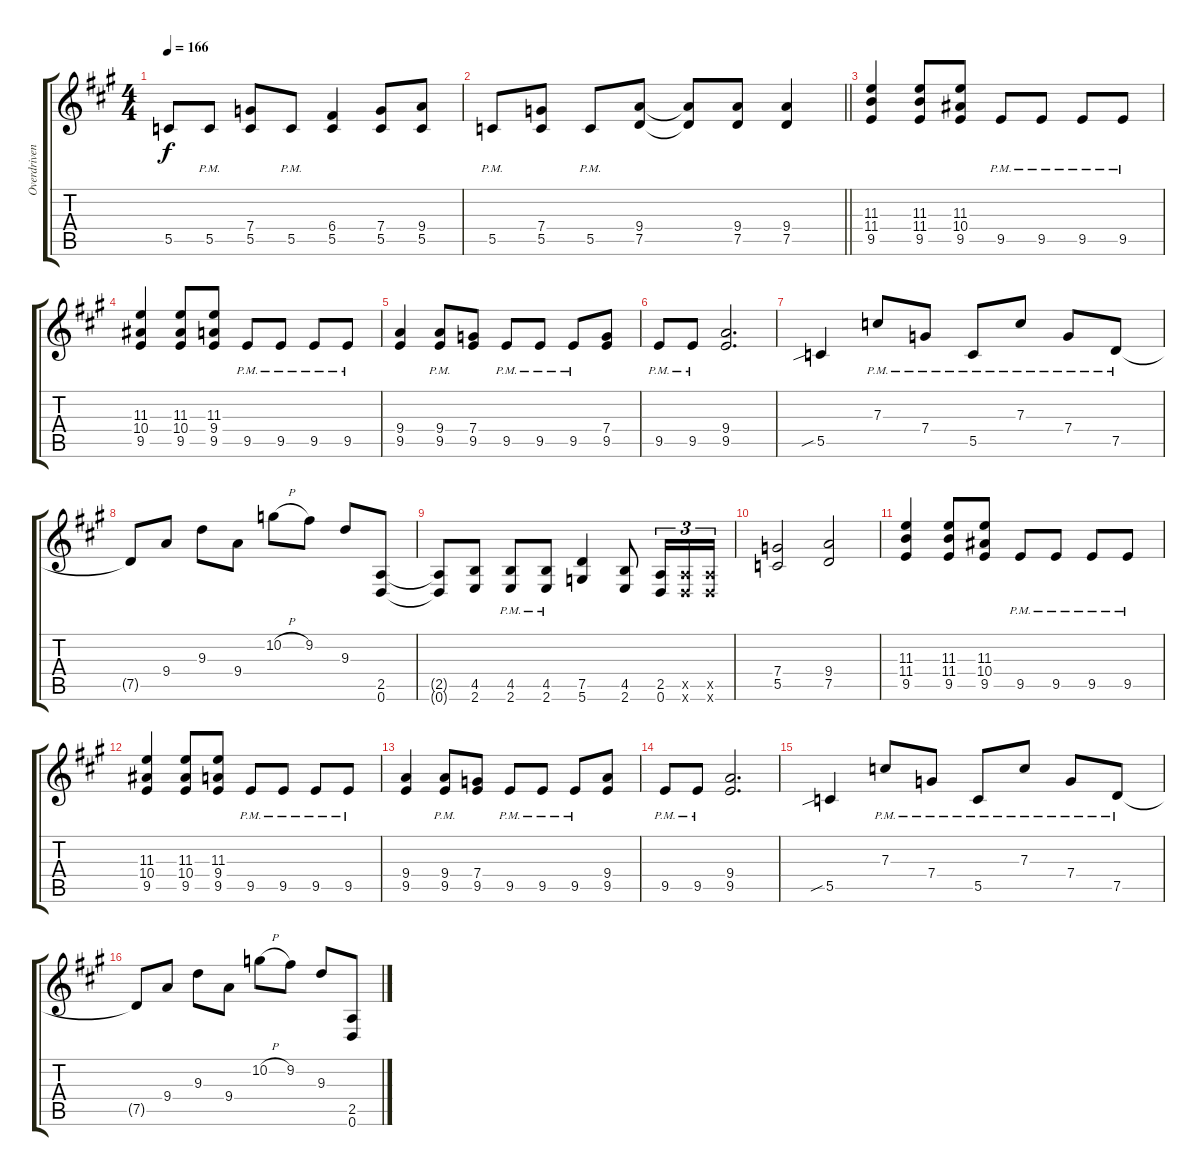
\track ("Overdriven" "Overdriven") {instrument overdrivenguitar}
\staff {score tabs}
\tuning (D4 A3 F3 C3 G2 D2) {hide}
\ts (4 4)
\tempo 166
\clef g2
\ks a
5.5{t}.8{dy f} 5.5{pm}.8 (7.4 5.5).8 5.5{pm}.8 (6.4 5.5).4 (7.4 5.5).8 (9.4 5.5).8 |
\barLineRight lightlight
5.5{pm}.8 (7.4 5.5).8 5.5{pm}.8 (9.4 7.5).8 (9.4{t} 7.5{t}).8 (9.4 7.5).8 (9.4 7.5).4 |
\section ("" " ")
(11.3 11.4 9.5).4 (11.3 11.4 9.5).8 (11.3 10.4 9.5).8 9.5{pm}.8 9.5{pm}.8 9.5{pm}.8 9.5{pm}.8 |
(11.3 10.4 9.5).4 (11.3 10.4 9.5).8 (11.3 9.4 9.5).8 9.5{pm}.8 9.5{pm}.8 9.5{pm}.8 9.5{pm}.8 |
(9.4 9.5).4 (9.4{pm} 9.5{pm}).8 (7.4 9.5).8 9.5{pm}.8 9.5{pm}.8 9.5{pm}.8 (7.4 9.5).8 |
9.5{pm}.8 9.5{pm}.8 (9.4 9.5).2{d} |
5.5{sib}.4 7.3{pm}.8 7.4{pm}.8 5.5{pm}.8 7.3{pm}.8 7.4{pm}.8 7.5{pm}.8 |
7.5{t}.8 9.4.8 9.3.8 9.4.8 10.2{h}.8 9.2.8 9.3.8 (2.5 0.6).8 |
(2.5{t} 0.6{t}).8 (4.5 2.6).8 (4.5{pm} 2.6{pm}).8 (4.5{pm} 2.6{pm}).8 (7.5 5.6).4 (4.5 2.6).8 (2.5 0.6).16{tu (3 2)} (2.5{x} 0.6{x}).16{tu (3 2)} (2.5{x} 0.6{x}).16{tu (3 2)} |
(7.4 5.5).2 (9.4 7.5).2 |
(11.3 11.4 9.5).4 (11.3 11.4 9.5).8 (11.3 10.4 9.5).8 9.5{pm}.8 9.5{pm}.8 9.5{pm}.8 9.5{pm}.8 |
(11.3 10.4 9.5).4 (11.3 10.4 9.5).8 (11.3 9.4 9.5).8 9.5{pm}.8 9.5{pm}.8 9.5{pm}.8 9.5{pm}.8 |
(9.4 9.5).4 (9.4{pm} 9.5{pm}).8 (7.4 9.5).8 9.5{pm}.8 9.5{pm}.8 9.5{pm}.8 (9.4 9.5).8 |
9.5{pm}.8 9.5{pm}.8 (9.4 9.5).2{d} |
5.5{sib}.4 7.3{pm}.8 7.4{pm}.8 5.5{pm}.8 7.3{pm}.8 7.4{pm}.8 7.5{pm}.8 |
7.5{t}.8 9.4.8 9.3.8 9.4.8 10.2{h}.8 9.2.8 9.3.8 (2.5 0.6).8
